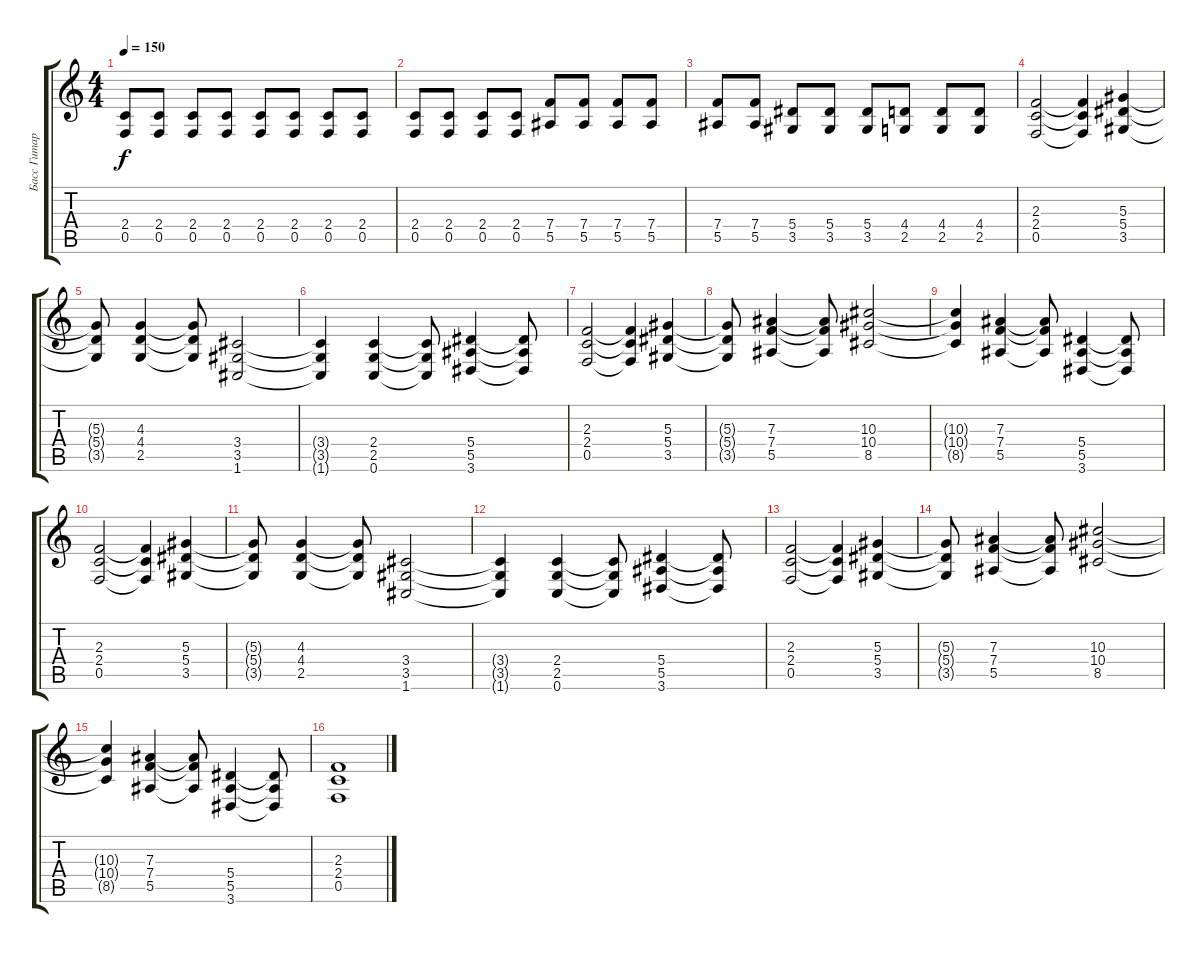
\track ("Басс Гитара" "Басс Гитар") {instrument electricbasspick}
\staff {score tabs}
\tuning (C4 G3 Eb3 Bb2 F2 C2) {hide}
\ts (4 4)
\tempo 150
\clef g2
\ks c
(2.4 0.5).8{dy f} (2.4 0.5).8 (2.4 0.5).8 (2.4 0.5).8 (2.4 0.5).8 (2.4 0.5).8 (2.4 0.5).8 (2.4 0.5).8 |
(2.4 0.5).8 (2.4 0.5).8 (2.4 0.5).8 (2.4 0.5).8 (7.4 5.5).8 (7.4 5.5).8 (7.4 5.5).8 (7.4 5.5).8 |
(7.4 5.5).8 (7.4 5.5).8 (5.4 3.5).8 (5.4 3.5).8 (5.4 3.5).8 (4.4 2.5).8 (4.4 2.5).8 (4.4 2.5).8 |
(2.3 2.4 0.5).2 (2.3{t} 2.4{t} 0.5{t}).4 (5.3 5.4 3.5).4 |
(5.3{t} 5.4{t} 3.5{t}).8 (4.3 4.4 2.5).4 (4.3{t} 4.4{t} 2.5{t}).8 (3.4 3.5 1.6).2 |
(3.4{t} 3.5{t} 1.6{t}).4 (2.4 2.5 0.6).4 (2.4{t} 2.5{t} 0.6{t}).8 (5.4 5.5 3.6).4 (5.4{t} 5.5{t} 3.6{t}).8 |
(2.3 2.4 0.5).2 (2.3{t} 2.4{t} 0.5{t}).4 (5.3 5.4 3.5).4 |
(5.3{t} 5.4{t} 3.5{t}).8 (7.3 7.4 5.5).4 (7.3{t} 7.4{t} 5.5{t}).8 (10.3 10.4 8.5).2 |
(10.3{t} 10.4{t} 8.5{t}).4 (7.3 7.4 5.5).4 (7.3{t} 7.4{t} 5.5{t}).8 (5.4 5.5 3.6).4 (5.4{t} 5.5{t} 3.6{t}).8 |
(2.3 2.4 0.5).2 (2.3{t} 2.4{t} 0.5{t}).4 (5.3 5.4 3.5).4 |
(5.3{t} 5.4{t} 3.5{t}).8 (4.3 4.4 2.5).4 (4.3{t} 4.4{t} 2.5{t}).8 (3.4 3.5 1.6).2 |
(3.4{t} 3.5{t} 1.6{t}).4 (2.4 2.5 0.6).4 (2.4{t} 2.5{t} 0.6{t}).8 (5.4 5.5 3.6).4 (5.4{t} 5.5{t} 3.6{t}).8 |
(2.3 2.4 0.5).2 (2.3{t} 2.4{t} 0.5{t}).4 (5.3 5.4 3.5).4 |
(5.3{t} 5.4{t} 3.5{t}).8 (7.3 7.4 5.5).4 (7.3{t} 7.4{t} 5.5{t}).8 (10.3 10.4 8.5).2 |
(10.3{t} 10.4{t} 8.5{t}).4 (7.3 7.4 5.5).4 (7.3{t} 7.4{t} 5.5{t}).8 (5.4 5.5 3.6).4 (5.4{t} 5.5{t} 3.6{t}).8 |
(2.3 2.4 0.5).1
